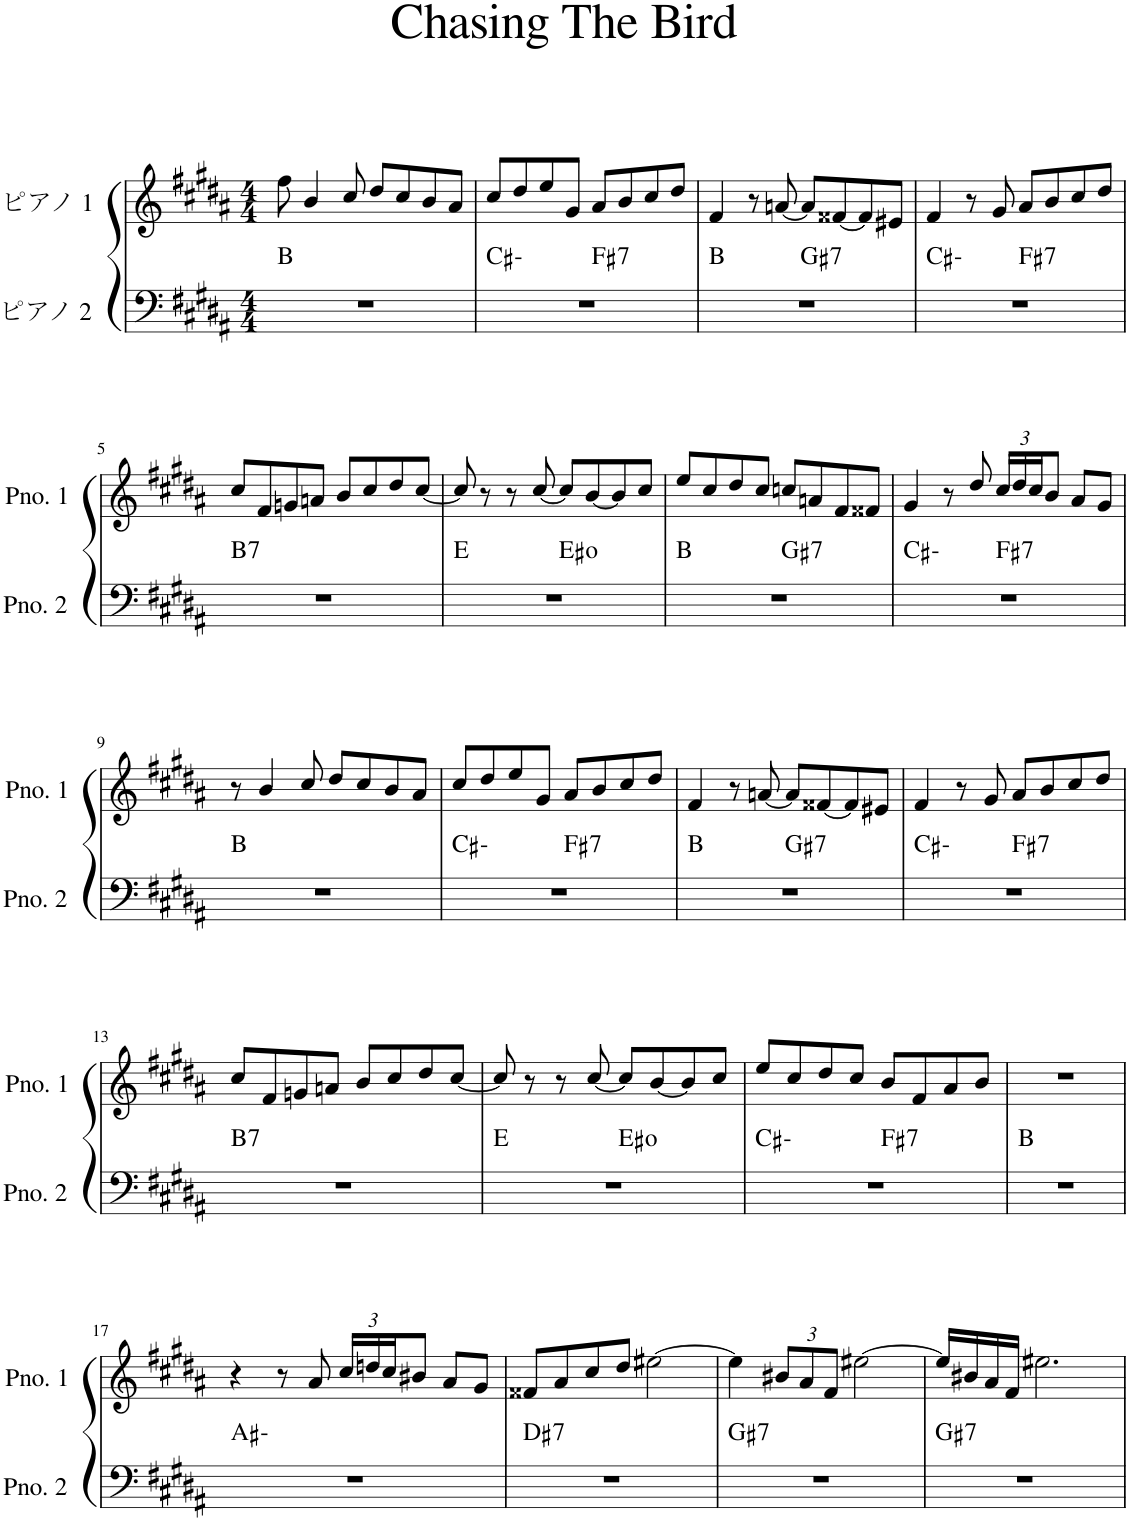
**kern	**harte	**kern
*part2	*part2	*part1
*staff2	*	*staff1
*I"ピアノ 2	*	*I"ピアノ 1
*clefF4	*	*clefG2
*k[f#c#g#d#a#]	*	*k[f#c#g#d#a#]
*M4/4	*	*M4/4
=1	=1	=1
1r	B:maj	8ff#\
.	.	4b/
.	.	8cc#/
.	.	8dd#/L
.	.	8cc#/
.	.	8b/
.	.	8a#/J
=2	=2	=2
*^	*	*
1r	2ryy	C#:min	8cc#/L
.	.	.	8dd#/
.	.	.	8ee/
.	.	.	8g#/J
!	!	!LO:H:kt=7	!
.	2ryy	F#:7	8a#/L
.	.	.	8b/
.	.	.	8cc#/
.	.	.	8dd#/J
=3	=3	=3	=3
1r	2ryy	B:maj	4f#/
.	.	.	8r
.	.	.	[8an/
!	!	!LO:H:kt=7	!
.	2ryy	G#:7	8a/L]
.	.	.	[8f##X/
.	.	.	8f##/]
.	.	.	8e#X/J
=4	=4	=4	=4
1r	2ryy	C#:min	4f#/
.	.	.	8r
.	.	.	8g#/
!	!	!LO:H:kt=7	!
.	2ryy	F#:7	8a#/L
.	.	.	8b/
.	.	.	8cc#/
.	.	.	8dd#/J
!!LO:LB:g=z
=5	=5	=5	=5
!	!	!LO:H:kt=7	!
*v	*v	*	*
1r	B:7	8cc#/L
.	.	8f#/
.	.	8gn/
.	.	8an/J
.	.	8b/L
.	.	8cc#/
.	.	8dd#/
.	.	[8cc#/J
=6	=6	=6
*^	*	*
1r	2ryy	E:maj	8cc#/]
.	.	.	8r
.	.	.	8r
.	.	.	[8cc#/
.	2ryy	E#:dim	8cc#/L]
.	.	.	[8b/
.	.	.	8b/]
.	.	.	8cc#/J
=7	=7	=7	=7
1r	2ryy	B:maj	8ee/L
.	.	.	8cc#/
.	.	.	8dd#/
.	.	.	8cc#/J
!	!	!LO:H:kt=7	!
.	2ryy	G#:7	8ccn/L
.	.	.	8an/
.	.	.	8f#/
.	.	.	8f##X/J
=8	=8	=8	=8
1r	2ryy	C#:min	4g#/
.	.	.	8r
.	.	.	8dd#/
*	*	*	*Xbrackettup
!	!	!LO:H:kt=7	!
.	2ryy	F#:7	24cc#/LL
.	.	.	24dd#/
.	.	.	24cc#/J
.	.	.	8b/J
.	.	.	8a#/L
.	.	.	8g#/J
*v	*v	*	*
!!LO:LB:g=z
=9	=9	=9
1r	B:maj	8r
.	.	4b/
.	.	8cc#/
.	.	8dd#/L
.	.	8cc#/
.	.	8b/
.	.	8a#/J
=10	=10	=10
*^	*	*
1r	2ryy	C#:min	8cc#/L
.	.	.	8dd#/
.	.	.	8ee/
.	.	.	8g#/J
!	!	!LO:H:kt=7	!
.	2ryy	F#:7	8a#/L
.	.	.	8b/
.	.	.	8cc#/
.	.	.	8dd#/J
=11	=11	=11	=11
1r	2ryy	B:maj	4f#/
.	.	.	8r
.	.	.	[8an/
!	!	!LO:H:kt=7	!
.	2ryy	G#:7	8a/L]
.	.	.	[8f##X/
.	.	.	8f##/]
.	.	.	8e#X/J
=12	=12	=12	=12
1r	2ryy	C#:min	4f#/
.	.	.	8r
.	.	.	8g#/
!	!	!LO:H:kt=7	!
.	2ryy	F#:7	8a#/L
.	.	.	8b/
.	.	.	8cc#/
.	.	.	8dd#/J
!!LO:LB:g=z
=13	=13	=13	=13
!	!	!LO:H:kt=7	!
*v	*v	*	*
1r	B:7	8cc#/L
.	.	8f#/
.	.	8gn/
.	.	8an/J
.	.	8b/L
.	.	8cc#/
.	.	8dd#/
.	.	[8cc#/J
=14	=14	=14
*^	*	*
1r	2ryy	E:maj	8cc#/]
.	.	.	8r
.	.	.	8r
.	.	.	[8cc#/
.	2ryy	E#:dim	8cc#/L]
.	.	.	[8b/
.	.	.	8b/]
.	.	.	8cc#/J
=15	=15	=15	=15
1r	2ryy	C#:min	8ee/L
.	.	.	8cc#/
.	.	.	8dd#/
.	.	.	8cc#/J
!	!	!LO:H:kt=7	!
.	2ryy	F#:7	8b/L
.	.	.	8f#/
.	.	.	8a#/
.	.	.	8b/J
*v	*v	*	*
=16	=16	=16
1r	B:maj	1r
!!LO:LB:g=z
=17	=17	=17
1r	A#:min	4r
.	.	8r
.	.	8a#/
.	.	24cc#/LL
.	.	24ddn/
.	.	24cc#/J
.	.	8b#X/J
.	.	8a#/L
.	.	8g#/J
=18	=18	=18
!	!LO:H:kt=7	!
1r	D#:7	8f##X/L
.	.	8a#/
.	.	8cc#/
.	.	8dd#/J
.	.	[2ee#X\
=19	=19	=19
!	!LO:H:kt=7	!
1r	G#:7	4ee#\]
.	.	12b#X/L
.	.	12a#/
.	.	12f#/J
.	.	[2ee#X\
=20	=20	=20
!	!LO:H:kt=7	!
1r	G#:7	16ee#/LL]
.	.	16b#X/
.	.	16a#/
.	.	16f#/JJ
.	.	2.ee#X\
=	=	=
*-	*-	*-
